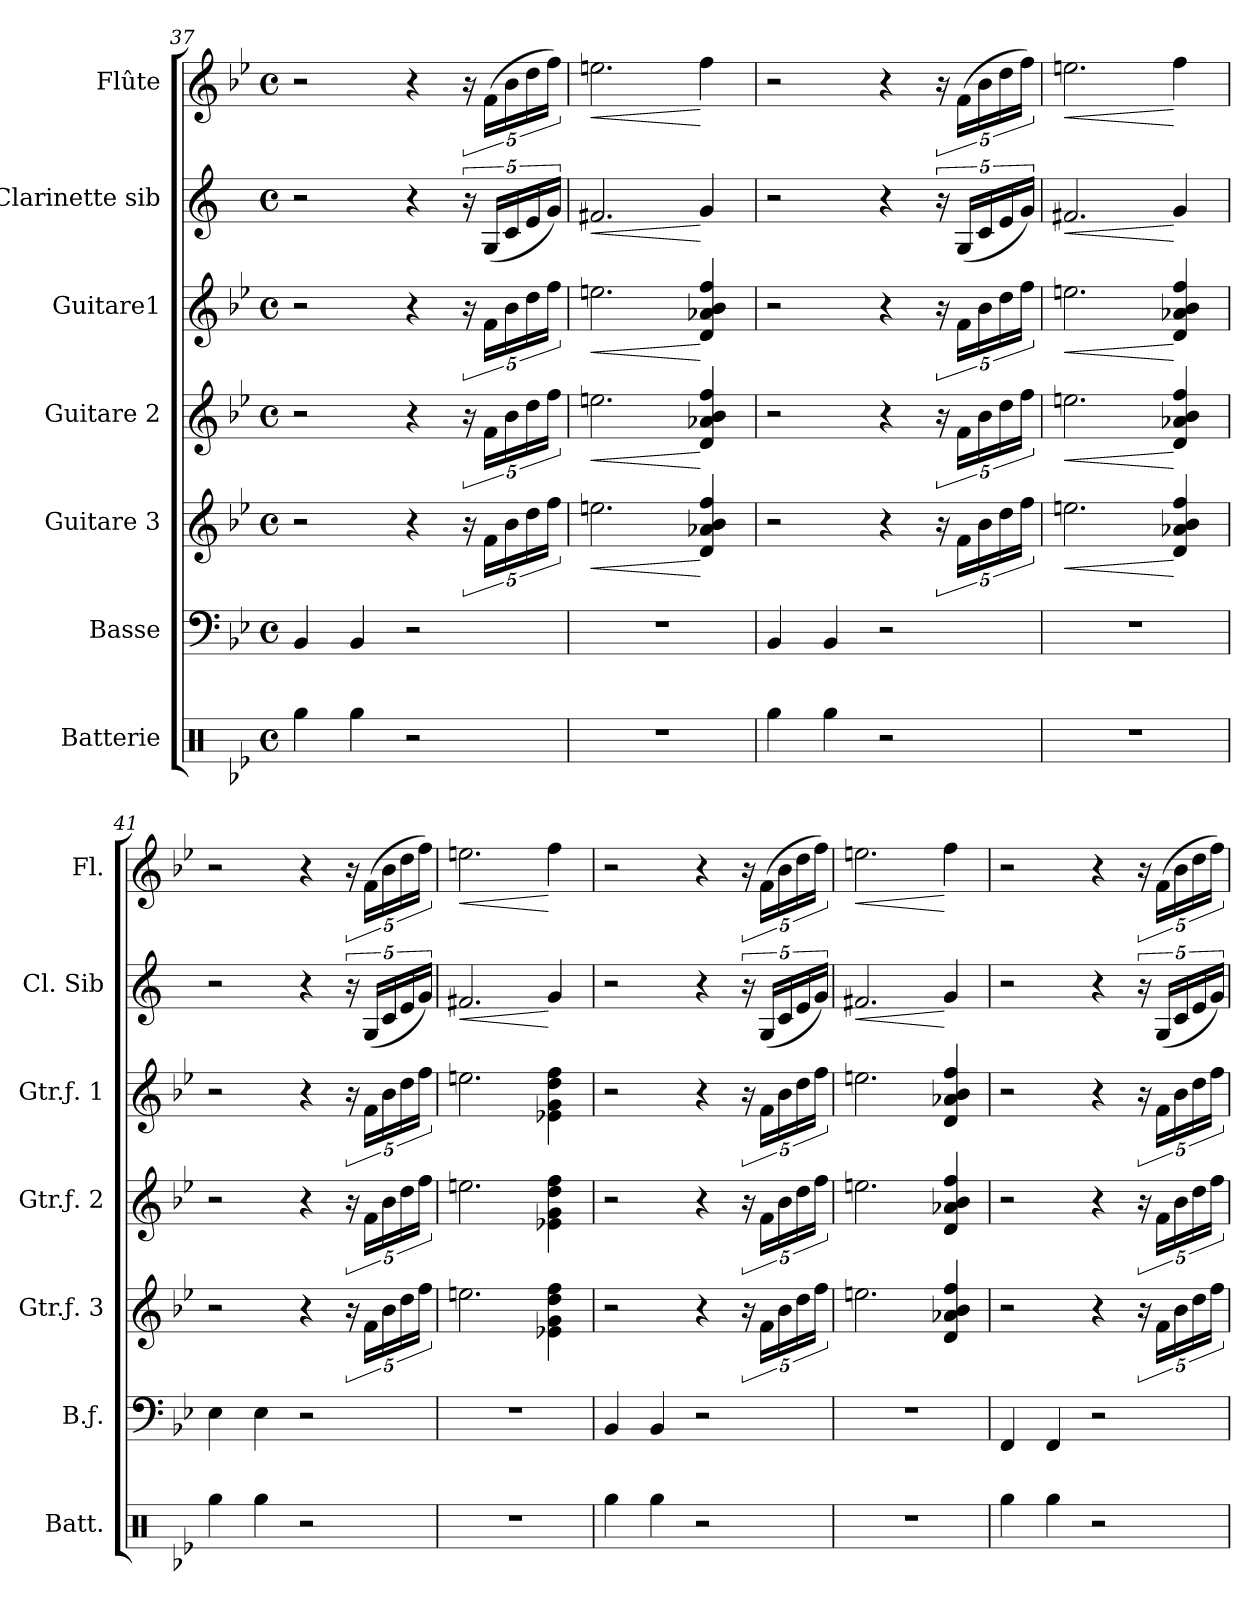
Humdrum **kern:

**kern	**kern	**kern	**dynam	**kern	**dynam	**kern	**dynam	**kern	**dynam	**kern	**dynam
*part7	*part6	*part5	*part5	*part4	*part4	*part3	*part3	*part2	*part2	*part1	*part1
*staff7	*staff6	*staff5	*staff5	*staff4	*staff4	*staff3	*staff3	*staff2	*staff2	*staff1	*staff1
*I"Batterie	*I"Basse	*I"Guitare 3	*	*I"Guitare  2	*	*I"Guitare1	*	*I"Clarinette sib	*	*I"Flûte	*
*I'Batt.	*I'B.ƒ.	*I'Gtr.ƒ. 3	*	*I'Gtr.ƒ. 2	*	*I'Gtr.ƒ. 1	*	*I'Cl. Sib	*	*I'Fl.	*
!!LO:PB:g=z
*clefX	*clefF4	*clefG2	*	*clefG2	*	*clefG2	*	*clefG2	*	*clefG2	*
*	*ITrd7c12	*ITrd7c12	*	*ITrd7c12	*	*ITrd7c12	*	*ITrd1c2	*	*	*
*k[b-e-]	*k[b-e-]	*k[b-e-]	*	*k[b-e-]	*	*k[b-e-]	*	*k[b-e-]	*	*k[b-e-]	*
*B-:	*B-:	*B-:	*	*B-:	*	*B-:	*	*B-:	*	*B-:	*
*M4/4	*M4/4	*M4/4	*	*M4/4	*	*M4/4	*	*M4/4	*	*M4/4	*
*met(c)	*met(c)	*met(c)	*	*met(c)	*	*met(c)	*	*met(c)	*	*met(c)	*
=37	=37	=37	=37	=37	=37	=37	=37	=37	=37	=37	=37
4Rgg\	4BBB-/	2r	.	2r	.	2r	.	2r	.	2r	.
4Rgg\	4BBB-/	.	.	.	.	.	.	.	.	.	.
2r	2r	4r	.	4r	.	4r	.	4r	.	4r	.
.	.	20r	.	20r	.	20r	.	20r	.	20r	.
.	.	20F\LL	.	20F\LL	.	20F\LL	.	(<20F/LL	.	(>20f\LL	.
.	.	20B-\	.	20B-\	.	20B-\	.	20B-/	.	20b-\	.
.	.	20d\	.	20d\	.	20d\	.	20d/	.	20dd\	.
.	.	20f\JJ	.	20f\JJ	.	20f\JJ	.	20f/JJ)	.	20ff\JJ)	.
=38	=38	=38	=38	=38	=38	=38	=38	=38	=38	=38	=38
!	!	!	!LO:HP:b	!	!LO:HP:b	!	!LO:HP:b	!	!LO:HP:b	!	!LO:HP:b
1r	1r	2.en\	<	2.en\	<	2.en\	<	2.en/	<	2.een\	<
.	.	4D/ 4A-X/ 4B-/ 4f/	[	4D/ 4A-X/ 4B-/ 4f/	[	4D/ 4A-X/ 4B-/ 4f/	[	4f/	[	4ff\	[
=39	=39	=39	=39	=39	=39	=39	=39	=39	=39	=39	=39
4Rgg\	4BBB-/	2r	.	2r	.	2r	.	2r	.	2r	.
4Rgg\	4BBB-/	.	.	.	.	.	.	.	.	.	.
2r	2r	4r	.	4r	.	4r	.	4r	.	4r	.
.	.	20r	.	20r	.	20r	.	20r	.	20r	.
.	.	20F\LL	.	20F\LL	.	20F\LL	.	(<20F/LL	.	(>20f\LL	.
.	.	20B-\	.	20B-\	.	20B-\	.	20B-/	.	20b-\	.
.	.	20d\	.	20d\	.	20d\	.	20d/	.	20dd\	.
.	.	20f\JJ	.	20f\JJ	.	20f\JJ	.	20f/JJ)	.	20ff\JJ)	.
=40	=40	=40	=40	=40	=40	=40	=40	=40	=40	=40	=40
!	!	!	!LO:HP:b	!	!LO:HP:b	!	!LO:HP:b	!	!LO:HP:b	!	!LO:HP:b
1r	1r	2.en\	<	2.en\	<	2.en\	<	2.en/	<	2.een\	<
.	.	4D/ 4A-X/ 4B-/ 4f/	[	4D/ 4A-X/ 4B-/ 4f/	[	4D/ 4A-X/ 4B-/ 4f/	[	4f/	[	4ff\	[
!!LO:PB:g=z
=41	=41	=41	=41	=41	=41	=41	=41	=41	=41	=41	=41
4Rgg\	4EE-\	2r	.	2r	.	2r	.	2r	.	2r	.
4Rgg\	4EE-\	.	.	.	.	.	.	.	.	.	.
2r	2r	4r	.	4r	.	4r	.	4r	.	4r	.
.	.	20r	.	20r	.	20r	.	20r	.	20r	.
.	.	20F\LL	.	20F\LL	.	20F\LL	.	(<20F/LL	.	(>20f\LL	.
.	.	20B-\	.	20B-\	.	20B-\	.	20B-/	.	20b-\	.
.	.	20d\	.	20d\	.	20d\	.	20d/	.	20dd\	.
.	.	20f\JJ	.	20f\JJ	.	20f\JJ	.	20f/JJ)	.	20ff\JJ)	.
=42	=42	=42	=42	=42	=42	=42	=42	=42	=42	=42	=42
!	!	!	!	!	!	!	!	!	!LO:HP:b	!	!LO:HP:b
1r	1r	2.en\	.	2.en\	.	2.en\	.	2.en/	<	2.een\	<
.	.	4E-X\ 4G\ 4d\ 4f\	.	4E-X\ 4G\ 4d\ 4f\	.	4E-X\ 4G\ 4d\ 4f\	.	4f/	[	4ff\	[
=43	=43	=43	=43	=43	=43	=43	=43	=43	=43	=43	=43
4Rgg\	4BBB-/	2r	.	2r	.	2r	.	2r	.	2r	.
4Rgg\	4BBB-/	.	.	.	.	.	.	.	.	.	.
2r	2r	4r	.	4r	.	4r	.	4r	.	4r	.
.	.	20r	.	20r	.	20r	.	20r	.	20r	.
.	.	20F\LL	.	20F\LL	.	20F\LL	.	(<20F/LL	.	(>20f\LL	.
.	.	20B-\	.	20B-\	.	20B-\	.	20B-/	.	20b-\	.
.	.	20d\	.	20d\	.	20d\	.	20d/	.	20dd\	.
.	.	20f\JJ	.	20f\JJ	.	20f\JJ	.	20f/JJ)	.	20ff\JJ)	.
=44	=44	=44	=44	=44	=44	=44	=44	=44	=44	=44	=44
!	!	!	!	!	!	!	!	!	!LO:HP:b	!	!LO:HP:b
1r	1r	2.en\	.	2.en\	.	2.en\	.	2.en/	<	2.een\	<
.	.	4D/ 4A-X/ 4B-/ 4f/	.	4D/ 4A-X/ 4B-/ 4f/	.	4D/ 4A-X/ 4B-/ 4f/	.	4f/	[	4ff\	[
!!LO:PB:g=z
=45	=45	=45	=45	=45	=45	=45	=45	=45	=45	=45	=45
4Rgg\	4FFF/	2r	.	2r	.	2r	.	2r	.	2r	.
4Rgg\	4FFF/	.	.	.	.	.	.	.	.	.	.
2r	2r	4r	.	4r	.	4r	.	4r	.	4r	.
.	.	20r	.	20r	.	20r	.	20r	.	20r	.
.	.	20F\LL	.	20F\LL	.	20F\LL	.	(<20F/LL	.	(>20f\LL	.
.	.	20B-\	.	20B-\	.	20B-\	.	20B-/	.	20b-\	.
.	.	20d\	.	20d\	.	20d\	.	20d/	.	20dd\	.
.	.	20f\JJ	.	20f\JJ	.	20f\JJ	.	20f/JJ)	.	20ff\JJ)	.
=	=	=	=	=	=	=	=	=	=	=	=
*-	*-	*-	*-	*-	*-	*-	*-	*-	*-	*-	*-
